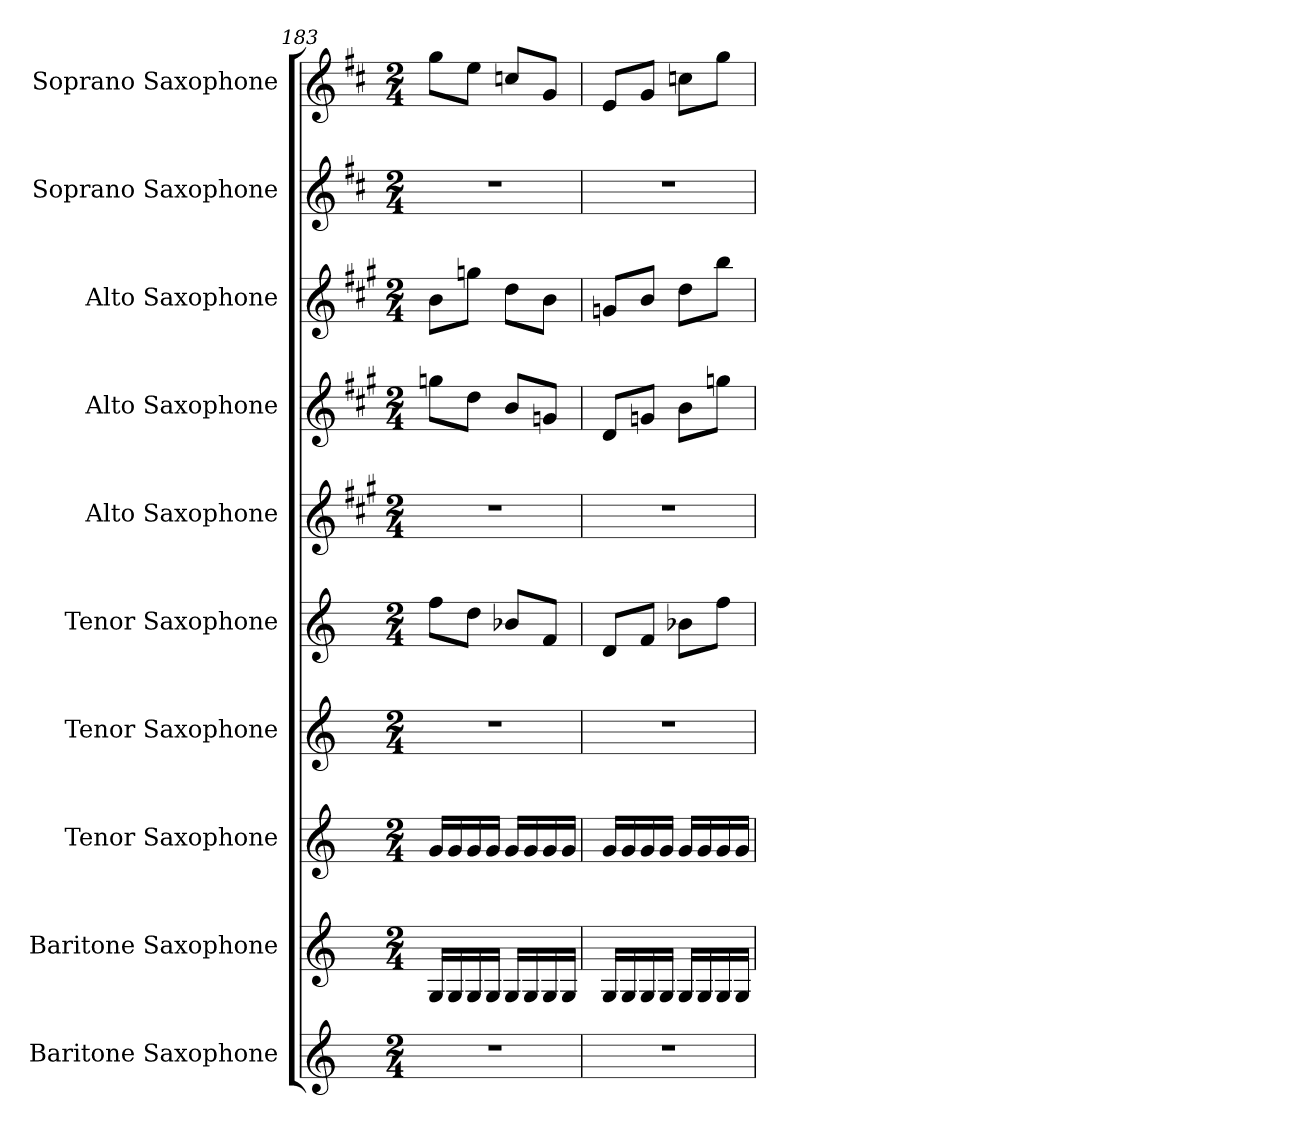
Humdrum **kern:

**kern	**kern	**kern	**kern	**kern	**kern	**kern	**kern	**kern	**kern
*part10	*part9	*part8	*part7	*part6	*part5	*part4	*part3	*part2	*part1
*staff10	*staff9	*staff8	*staff7	*staff6	*staff5	*staff4	*staff3	*staff2	*staff1
*I"Baritone Saxophone	*I"Baritone Saxophone	*I"Tenor Saxophone	*I"Tenor Saxophone	*I"Tenor Saxophone	*I"Alto Saxophone	*I"Alto Saxophone	*I"Alto Saxophone	*I"Soprano Saxophone	*I"Soprano Saxophone
*I'Bar. Sax.	*I'Bar. Sax.	*I'T. Sax.	*I'T. Sax.	*I'T. Sax.	*I'A. Sax.	*I'A. Sax.	*I'A. Sax.	*I'S. Sax.	*I'S. Sax.
*clefG2	*clefG2	*clefG2	*clefG2	*clefG2	*clefG2	*clefG2	*clefG2	*clefG2	*clefG2
*ITrd12c21	*ITrd12c21	*ITrd8c14	*ITrd8c14	*ITrd8c14	*ITrd5c9	*ITrd5c9	*ITrd5c9	*ITrd1c2	*ITrd1c2
*k[]	*k[]	*k[]	*k[]	*k[]	*k[]	*k[]	*k[]	*k[]	*k[]
*M2/4	*M2/4	*M2/4	*M2/4	*M2/4	*M2/4	*M2/4	*M2/4	*M2/4	*M2/4
=183	=183	=183	=183	=183	=183	=183	=183	=183	=183
2r	16GG/LL	16G/LL	2r	8f\L	2r	8b-X\L	8d\L	2r	8ff\L
.	16GG/	16G/	.	.	.	.	.	.	.
.	16GG/	16G/	.	8d\J	.	8f\J	8b-X\J	.	8dd\J
.	16GG/JJ	16G/JJ	.	.	.	.	.	.	.
.	16GG/LL	16G/LL	.	8B-X/L	.	8d/L	8f\L	.	8b-X/L
.	16GG/	16G/	.	.	.	.	.	.	.
.	16GG/	16G/	.	8F/J	.	8B-X/J	8d\J	.	8f/J
.	16GG/JJ	16G/JJ	.	.	.	.	.	.	.
=184	=184	=184	=184	=184	=184	=184	=184	=184	=184
2r	16GG/LL	16G/LL	2r	8D/L	2r	8F/L	8B-X/L	2r	8d/L
.	16GG/	16G/	.	.	.	.	.	.	.
.	16GG/	16G/	.	8F/J	.	8B-X/J	8d/J	.	8f/J
.	16GG/JJ	16G/JJ	.	.	.	.	.	.	.
.	16GG/LL	16G/LL	.	8B-X\L	.	8d\L	8f\L	.	8b-X\L
.	16GG/	16G/	.	.	.	.	.	.	.
.	16GG/	16G/	.	8f\J	.	8b-X\J	8dd\J	.	8ff\J
.	16GG/JJ	16G/JJ	.	.	.	.	.	.	.
=	=	=	=	=	=	=	=	=	=
*-	*-	*-	*-	*-	*-	*-	*-	*-	*-
